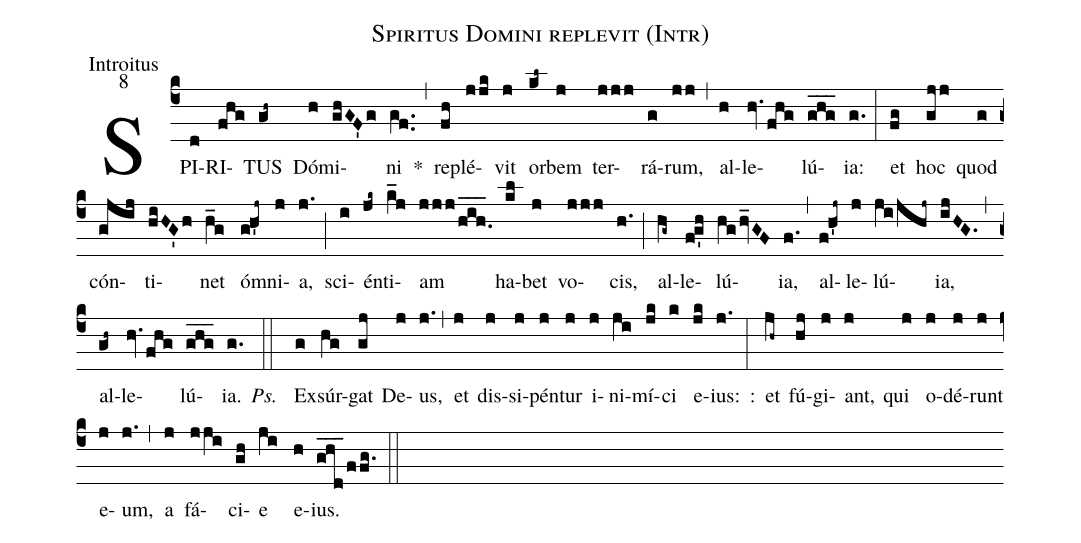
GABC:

name:Spiritus Domini replevit (Intr);
office-part:Introitus;
mode:8;
%%
(c4)SPI(d)RI(fhg)TUS(gh~) Dó(h)mi(ghGF'g)ni(gf..) *(,) re(fh)plé(jjk)vit(j) or(kl~)bem(j) ter(jjj)rá(g)rum,(jj) (,) al(h)le(hv./fhg)lú(ghg___)ia:(g.) (:) et(fg) hoc(gjj) quod(g) cón(gjij)ti(hiHG'h)net(h_g) óm(g!h'j~)ni(j)a,(j.) (;) sci(i)én(jk~)ti(k_j)am(jjj/hih.___) ha(kl)bet(j) vo(jjj)cis,(h.) (;) al(hg~)le(f!g'h)lú(hg/hv_GF)ia,(f.) (,) al(f!h'j~)le(j)lú(ji/jhj~)ia,(ijHG.) (,) al(gh~)le(hv./fhg)lú(ghg___)ia.(g.) <i>Ps.</i> (::) Ex(g)súr(hg)gat(gj) De(j)us,(j.) (,) et(j) dis(j)si(j)pén(j)tur(j) i(j)ni(ji)mí(jk)ci(k) e(jk)ius:(j.) :(:) et(jh~) fú(hj)gi(j)ant,(j) qui(j) o(j)dé(j)runt(j) e(j)um,(j.) (,) a(j) fá(jji)ci(gh)e(ji) e(h)ius.(ghd___/ffg.) (::)
